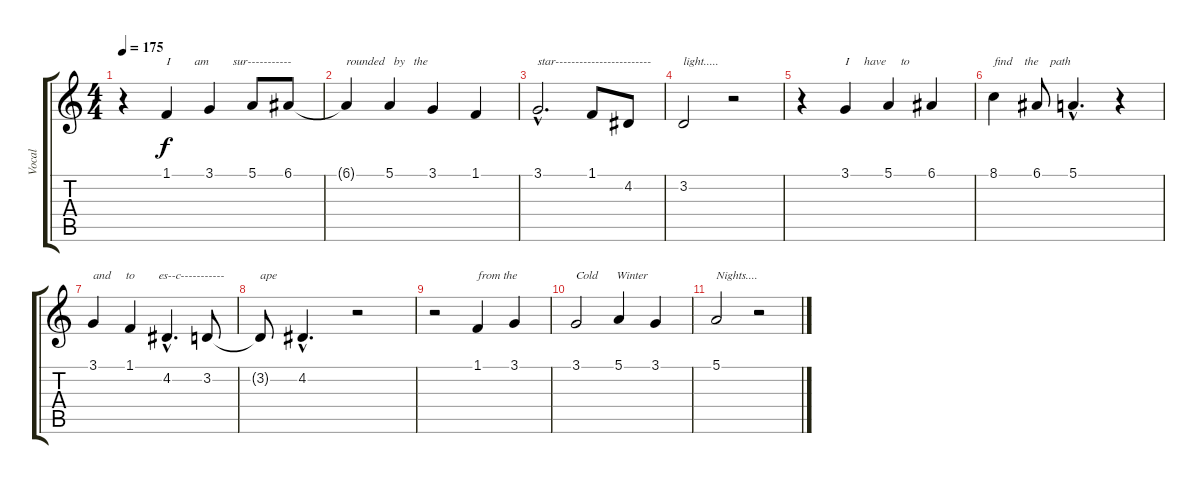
\track ("Vocal" "Vocal") {instrument violin}
\staff {score tabs}
\tuning (E4 B3 G3 D3 A2 E2) {hide}
\ts (4 4)
\tempo 175
\clef g2
\ks c
r.4{dy f} 1.1.4{txt "I        am        sur-----------"} 3.1.4 5.1.8 6.1.8 |
6.1{t}.4{txt "rounded   by   the"} 5.1.4 3.1.4 1.1.4 |
3.1{hac}.2{d txt "star------------------------"} 1.1.8 4.2.8 |
3.2.2{txt "light....."} r.2 |
r.4 3.1.4{txt "I     have     to"} 5.1.4 6.1.4 |
8.1.4{txt "find    the    path"} 6.1.8 5.1{hac}.4{d} r.4 |
3.1.4{txt "and     to        es--c-----------"} 1.1.4 4.2{hac}.4{d} 3.2.8 |
3.2{t}.8{txt "ape"} 4.2{hac}.4{d} r.2 |
r.2 1.1.4{txt "from the"} 3.1.4 |
3.1.2{txt "Cold      Winter"} 5.1.4 3.1.4 |
5.1.2{txt "Nights...."} r.2
